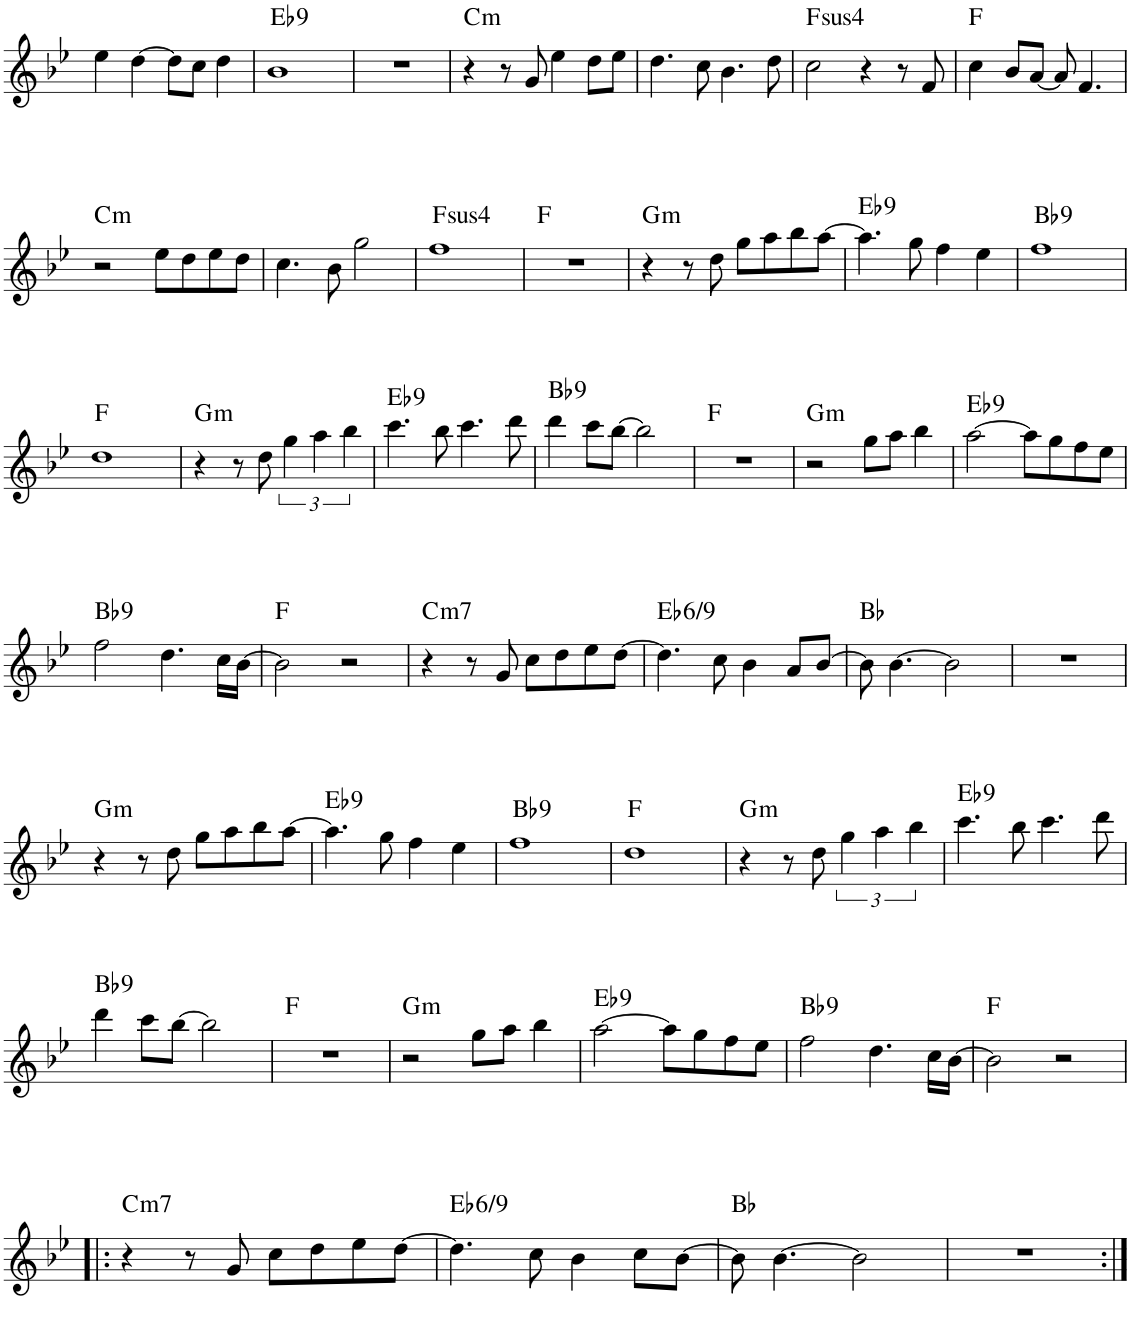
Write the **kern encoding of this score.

**kern	**harte
*part1	*part1
*staff1	*
*I"Piano	*
*I'Pno.	*
!!LO:PB:g=z
*clefG2	*
*k[b-e-]	*
*M4/4	*
=54	=54
4ee-\	.
[4dd\	.
8dd\L]	.
8cc\J	.
4dd\	.
=55	=55
!	!LO:H:kt=9
1b-	Eb:9
=56	=56
1r	.
=57	=57
!	!LO:H:kt=m
4r	C:min
8r	.
8g/	.
4ee-\	.
8dd\L	.
8ee-\J	.
=58	=58
4.dd\	.
8cc\	.
4.b-\	.
8dd\	.
=59	=59
!	!LO:H:kt=4
2cc\	F:sus4
4r	.
8r	.
8f/	.
=60	=60
4cc\	F:maj
8b-/L	.
[8a/J	.
8a/]	.
4.f/	.
!!LO:LB:g=z
=61	=61
!	!LO:H:kt=m
2r	C:min
8ee-\L	.
8dd\	.
8ee-\	.
8dd\J	.
=62	=62
4.cc\	.
8b-\	.
2gg\	.
=63	=63
!	!LO:H:kt=4
1ff	F:sus4
=64	=64
1r	F:maj
=65	=65
!	!LO:H:kt=m
4r	G:min
8r	.
8dd\	.
8gg\L	.
8aa\	.
8bb-\	.
[8aa\J	.
=66	=66
!	!LO:H:kt=9
4.aa\]	Eb:9
8gg\	.
4ff\	.
4ee-\	.
=67	=67
!	!LO:H:kt=9
1ff	Bb:9
!!LO:LB:g=z
=68	=68
1dd	F:maj
=69	=69
!	!LO:H:kt=m
4r	G:min
8r	.
8dd\	.
6gg\	.
6aa\	.
6bb-\	.
=70	=70
!	!LO:H:kt=9
4.ccc\	Eb:9
8bb-\	.
4.ccc\	.
8ddd\	.
=71	=71
!	!LO:H:kt=9
4ddd\	Bb:9
8ccc\L	.
[8bb-\J	.
2bb-\]	.
=72	=72
1r	F:maj
=73	=73
!	!LO:H:kt=m
2r	G:min
8gg\L	.
8aa\J	.
4bb-\	.
=74	=74
!	!LO:H:kt=9
[2aa\	Eb:9
8aa\L]	.
8gg\	.
8ff\	.
8ee-\J	.
!!LO:LB:g=z
=75	=75
!	!LO:H:kt=9
2ff\	Bb:9
4.dd\	.
16cc\LL	.
[16b-\JJ	.
=76	=76
2b-\]	F:maj
2r	.
=77	=77
!	!LO:H:kt=m7
4r	C:min7
8r	.
8g/	.
8cc\L	.
8dd\	.
8ee-\	.
[8dd\J	.
=78	=78
!	!LO:H:kt=/6
4.dd\]	Eb:maj6(9)
8cc\	.
4b-\	.
8a/L	.
[8b-/J	.
=79	=79
8b-\]	Bb:maj
[4.b-\	.
2b-\]	.
=80	=80
1r	.
!!LO:LB:g=z
=81	=81
!	!LO:H:kt=m
4r	G:min
8r	.
8dd\	.
8gg\L	.
8aa\	.
8bb-\	.
[8aa\J	.
=82	=82
!	!LO:H:kt=9
4.aa\]	Eb:9
8gg\	.
4ff\	.
4ee-\	.
=83	=83
!	!LO:H:kt=9
1ff	Bb:9
=84	=84
1dd	F:maj
=85	=85
!	!LO:H:kt=m
4r	G:min
8r	.
8dd\	.
6gg\	.
6aa\	.
6bb-\	.
=86	=86
!	!LO:H:kt=9
4.ccc\	Eb:9
8bb-\	.
4.ccc\	.
8ddd\	.
!!LO:LB:g=z
=87	=87
!	!LO:H:kt=9
4ddd\	Bb:9
8ccc\L	.
[8bb-\J	.
2bb-\]	.
=88	=88
1r	F:maj
=89	=89
!	!LO:H:kt=m
2r	G:min
8gg\L	.
8aa\J	.
4bb-\	.
=90	=90
!	!LO:H:kt=9
[2aa\	Eb:9
8aa\L]	.
8gg\	.
8ff\	.
8ee-\J	.
=91	=91
!	!LO:H:kt=9
2ff\	Bb:9
4.dd\	.
16cc\LL	.
[16b-\JJ	.
=92	=92
2b-\]	F:maj
2r	.
!!LO:LB:g=z
=93!|:	=93!|:
!	!LO:H:kt=m7
4r	C:min7
8r	.
8g/	.
8cc\L	.
8dd\	.
8ee-\	.
[8dd\J	.
=94	=94
!	!LO:H:kt=/6
4.dd\]	Eb:maj6(9)
8cc\	.
4b-\	.
8cc\L	.
[8b-\J	.
=95	=95
8b-\]	Bb:maj
[4.b-\	.
2b-\]	.
=96	=96
1r	.
=:|!	=:|!
*-	*-
